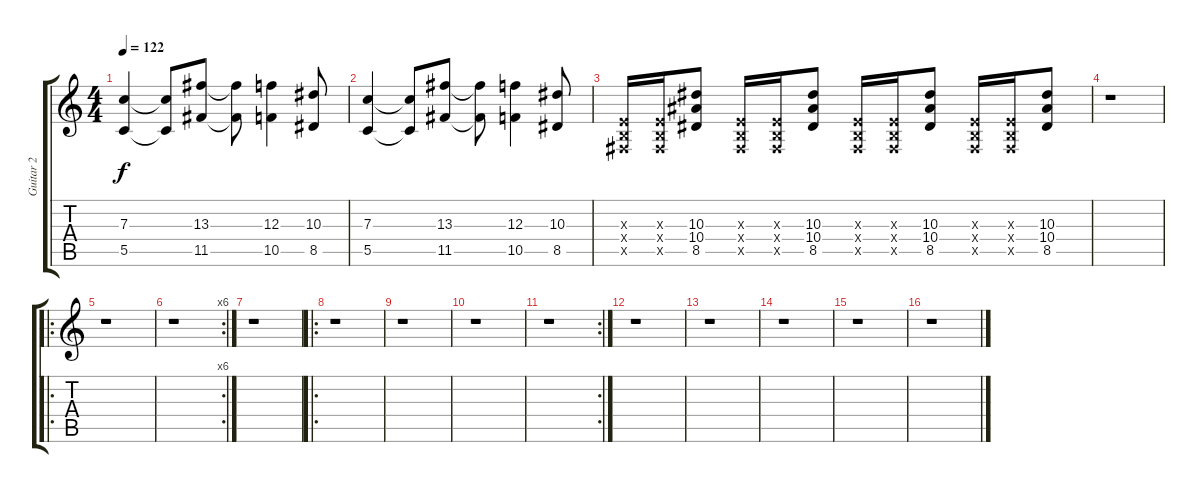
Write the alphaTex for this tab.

\track ("Guitar 2" "Guitar 2") {instrument distortionguitar}
\staff {score tabs}
\tuning (D4 A3 F3 C3 G2 C2) {hide}
\ts (4 4)
\tempo 122
\clef g2
\ks c
(7.3 5.5).4{dy f} (7.3{t} 5.5{t}).8 (13.3 11.5).8 (13.3{t} 11.5{t}).8 (12.3 10.5).4 (10.3 8.5).8 |
(7.3 5.5).4 (7.3{t} 5.5{t}).8 (13.3 11.5).8 (13.3{t} 11.5{t}).8 (12.3 10.5).4 (10.3 8.5).8 |
(-1.3{x} -1.4{x} -1.5{x}).16 (-1.3{x} -1.4{x} -1.5{x}).16 (10.3 10.4 8.5).8 (-1.3{x} -1.4{x} -1.5{x}).16 (-1.3{x} -1.4{x} -1.5{x}).16 (10.3 10.4 8.5).8 (-1.3{x} -1.4{x} -1.5{x}).16 (-1.3{x} -1.4{x} -1.5{x}).16 (10.3 10.4 8.5).8 (-1.3{x} -1.4{x} -1.5{x}).16 (-1.3{x} -1.4{x} -1.5{x}).16 (10.3 10.4 8.5).8 |
r.1 |
\ro
r.1 |
\rc 6
r.1 |
r.1 |
\ro
r.1 |
r.1 |
r.1 |
\rc 2
r.1 |
r.1 |
r.1 |
r.1 |
r.1 |
r.1
